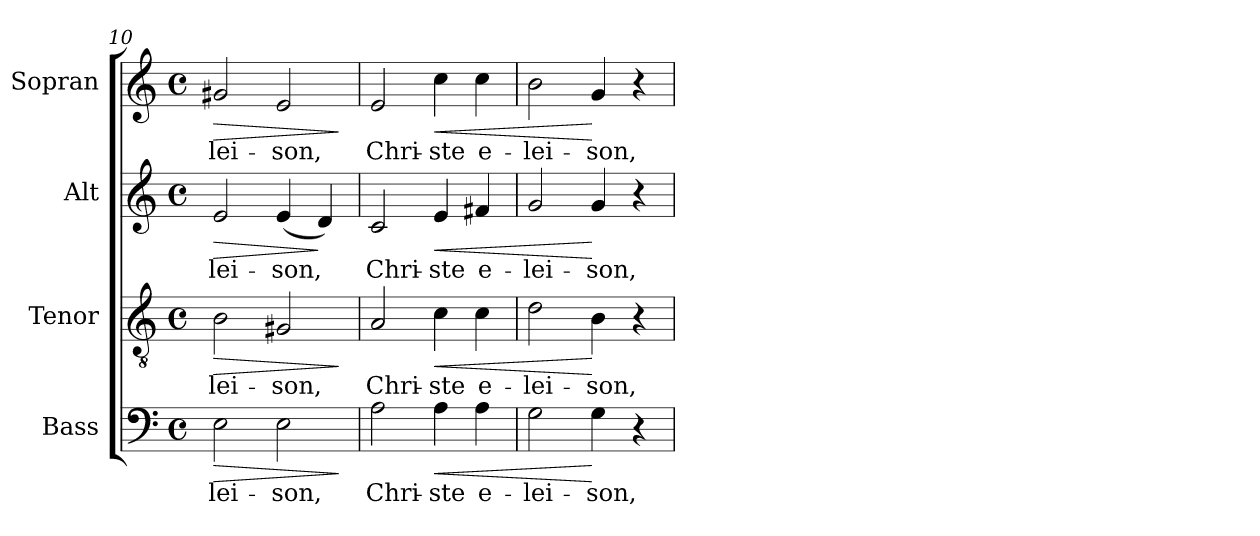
**kern	**text	**dynam	**kern	**text	**dynam	**kern	**text	**dynam	**kern	**text	**dynam
*part4	*part4	*part4	*part3	*part3	*part3	*part2	*part2	*part2	*part1	*part1	*part1
*staff4	*staff4	*staff4	*staff3	*staff3	*staff3	*staff2	*staff2	*staff2	*staff1	*staff1	*staff1
*I"Bass	*	*	*I"Tenor	*	*	*I"Alt	*	*	*I"Sopran	*	*
*I'B.	*	*	*I'T.	*	*	*I'A.	*	*	*I'S.	*	*
*clefF4	*	*	*clefGv2	*	*	*clefG2	*	*	*clefG2	*	*
*k[]	*	*	*k[]	*	*	*k[]	*	*	*k[]	*	*
*C:	*	*	*C:	*	*	*C:	*	*	*C:	*	*
*M4/4	*	*	*M4/4	*	*	*M4/4	*	*	*M4/4	*	*
*met(c)	*	*	*met(c)	*	*	*met(c)	*	*	*met(c)	*	*
=10	=10	=10	=10	=10	=10	=10	=10	=10	=10	=10	=10
!	!LO:LY:b	!LO:HP:b	!	!LO:LY:b	!LO:HP:b	!	!LO:LY:b	!LO:HP:b	!	!LO:LY:b	!LO:HP:b
2E\	-lei-	>	2B\	-lei-	>	2e/	-lei-	>	2g#X/	-lei-	>
!	!LO:LY:b	!	!	!LO:LY:b	!	!	!LO:LY:b	!	!	!LO:LY:b	!
2E\	-son,	.	2G#X/	-son,	.	(<4e/	-son,	.	2e/	-son,	.
.	.	.	.	.	.	4d/)	.	]	.	.	.
.	.	]	.	.	]	.	.	.	.	.	]
=11	=11	=11	=11	=11	=11	=11	=11	=11	=11	=11	=11
!	!LO:LY:b	!	!	!LO:LY:b	!	!	!LO:LY:b	!	!	!LO:LY:b	!
2A\	Chri-	.	2A/	Chri-	.	2c/	Chri-	.	2e/	Chri-	.
!	!LO:LY:b	!LO:HP:b	!	!LO:LY:b	!LO:HP:b	!	!LO:LY:b	!LO:HP:b	!	!LO:LY:b	!LO:HP:b
4A\	-ste	<	4c\	-ste	<	4e/	-ste	<	4cc\	-ste	<
!	!LO:LY:b	!	!	!LO:LY:b	!	!	!LO:LY:b	!	!	!LO:LY:b	!
4A\	e-	.	4c\	e-	.	4f#X/	e-	.	4cc\	e-	.
!!LO:LB:g=z
=12	=12	=12	=12	=12	=12	=12	=12	=12	=12	=12	=12
!	!LO:LY:b	!	!	!LO:LY:b	!	!	!LO:LY:b	!	!	!LO:LY:b	!
2G\	-lei-	.	2d\	-lei-	.	2g/	-lei-	.	2b\	-lei-	.
!	!LO:LY:b	!	!	!LO:LY:b	!	!	!LO:LY:b	!	!	!LO:LY:b	!
4G\	-son,	[	4B\	-son,	[	4g/	-son,	[	4g/	-son,	[
4r	.	.	4r	.	.	4r	.	.	4r	.	.
=	=	=	=	=	=	=	=	=	=	=	=
*-	*-	*-	*-	*-	*-	*-	*-	*-	*-	*-	*-
